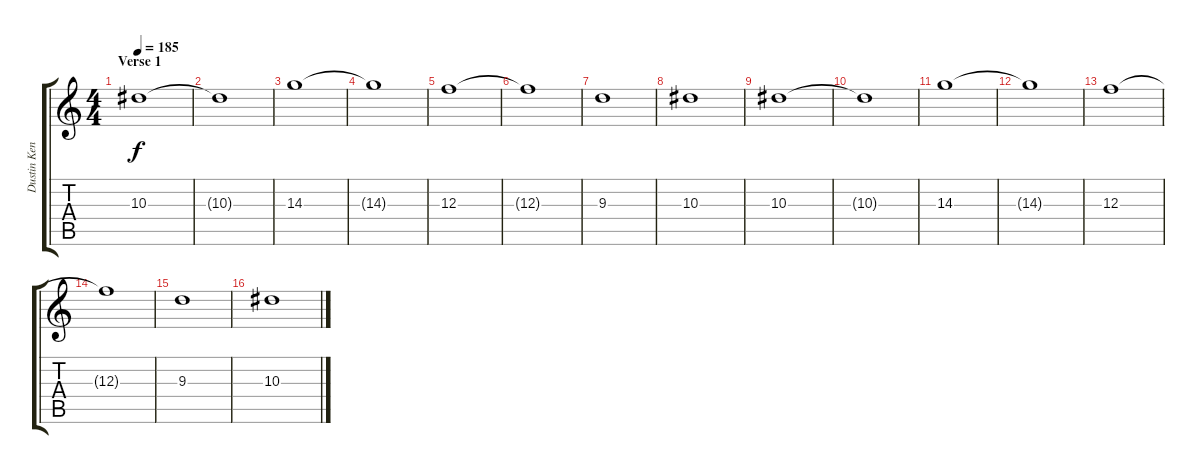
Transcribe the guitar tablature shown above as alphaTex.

\track ("Dustin Kensrue (Guitar)" "Dustin Ken") {instrument overdrivenguitar}
\staff {score tabs}
\tuning (D4 A3 F3 C3 G2 C2) {hide}
\ts (4 4)
\section ("" "Verse 1")
\tempo 185
\clef g2
\ks c
10.3.1{dy f balance 4} |
10.3{t}.1 |
14.3.1{balance 4} |
14.3{t}.1 |
12.3.1{balance 4} |
12.3{t}.1 |
9.3.1{balance 4} |
10.3.1{balance 4} |
10.3.1{balance 4} |
10.3{t}.1 |
14.3.1{balance 4} |
14.3{t}.1 |
12.3.1{balance 4} |
12.3{t}.1 |
9.3.1{balance 4} |
10.3.1{balance 4}
